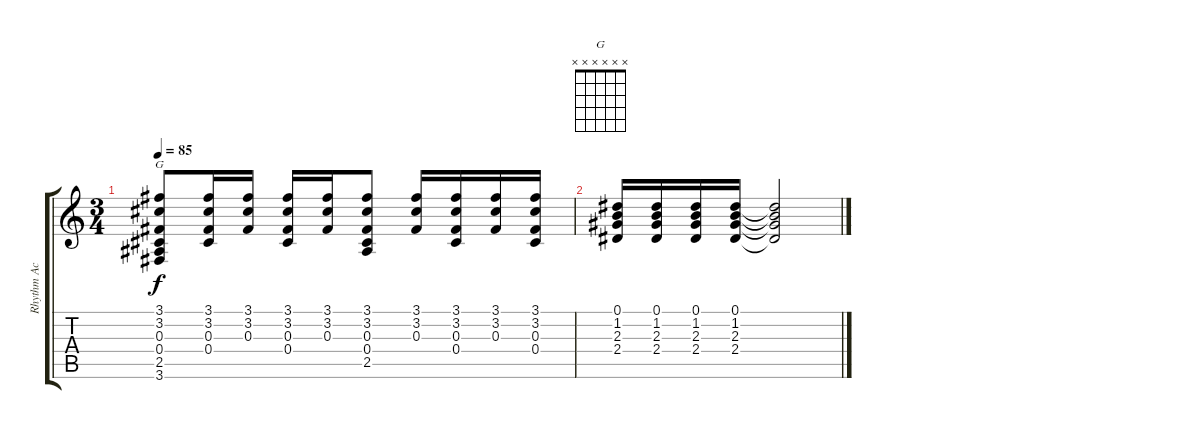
\track ("Rhythm Ac Guitar" "Rhythm Ac ") {instrument acousticguitarsteel}
\staff {score tabs}
\tuning (Eb4 Bb3 Gb3 Db3 Ab2 Eb2) {hide}
\chord ("G" x x x x x x) {firstfret 0}
\ts (3 4)
\tempo 85
\clef g2
\ks c
(3.1 3.2 0.3 0.4 2.5 3.6).8{ch "G" dy f} (3.1 3.2 0.3 0.4).16 (3.1 3.2 0.3).16 (3.1 3.2 0.3 0.4).16 (3.1 3.2 0.3).16 (3.1 3.2 0.3 0.4 2.5).8 (3.1 3.2 0.3).16 (3.1 3.2 0.3 0.4).16 (3.1 3.2 0.3).16 (3.1 3.2 0.3 0.4).16 |
(0.1 1.2 2.3 2.4).16 (0.1 1.2 2.3 2.4).16 (0.1 1.2 2.3 2.4).16 (0.1 1.2 2.3 2.4).16 (0.1{t} 1.2{t} 2.3{t} 2.4{t}).2
